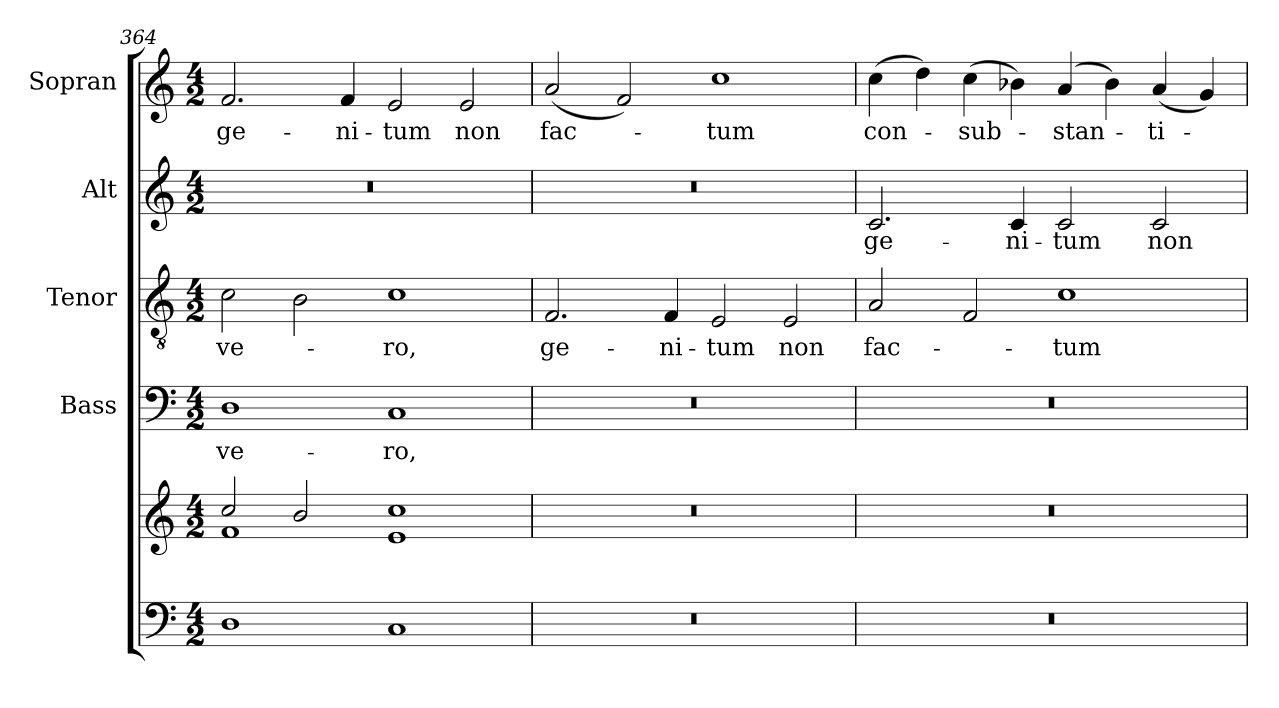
**kern	**kern	**kern	**text	**kern	**text	**kern	**text	**kern	**text
*part5	*part5	*part4	*part4	*part3	*part3	*part2	*part2	*part1	*part1
*staff6	*staff5	*staff4	*staff4	*staff3	*staff3	*staff2	*staff2	*staff1	*staff1
*	*	*I"Bass	*	*I"Tenor	*	*I"Alt	*	*I"Sopran	*
*	*	*I'B.	*	*I'T.	*	*I'A.	*	*I'S.	*
!!LO:LB:g=z
*clefF4	*clefG2	*clefF4	*	*clefGv2	*	*clefG2	*	*clefG2	*
*k[]	*k[]	*k[]	*	*k[]	*	*k[]	*	*k[]	*
*C:	*C:	*C:	*	*C:	*	*C:	*	*C:	*
*M4/2	*M4/2	*M4/2	*	*M4/2	*	*M4/2	*	*M4/2	*
=364	=364	=364	=364	=364	=364	=364	=364	=364	=364
*	*^	*	*	*	*	*	*	*	*
!	!	!	!	!LO:LY:b	!	!LO:LY:b	!	!	!	!LO:LY:b
1D	2cc/	1f	1D	ve-	2c\	ve-	0r	.	2.f/	ge-
.	2b/	.	.	.	2B\	.	.	.	.	.
!	!	!	!	!	!	!	!	!	!	!LO:LY:b
.	.	.	.	.	.	.	.	.	4f/	-ni-
!	!	!	!	!LO:LY:b	!	!LO:LY:b	!	!	!	!LO:LY:b
1C	1cc	1e	1C	-ro,	1c	-ro,	.	.	2e/	-tum
!	!	!	!	!	!	!	!	!	!	!LO:LY:b
.	.	.	.	.	.	.	.	.	2e/	non
*	*v	*v	*	*	*	*	*	*	*	*
=365	=365	=365	=365	=365	=365	=365	=365	=365	=365
!	!	!	!	!	!LO:LY:b	!	!	!	!LO:LY:b
0r	0r	0r	.	2.F/	ge-	0r	.	(<2a/	fac-
.	.	.	.	.	.	.	.	2f/)	.
!	!	!	!	!	!LO:LY:b	!	!	!	!
.	.	.	.	4F/	-ni-	.	.	.	.
!	!	!	!	!	!LO:LY:b	!	!	!	!LO:LY:b
.	.	.	.	2E/	-tum	.	.	1cc	-tum
!	!	!	!	!	!LO:LY:b	!	!	!	!
.	.	.	.	2E/	non	.	.	.	.
=366	=366	=366	=366	=366	=366	=366	=366	=366	=366
!	!	!	!	!	!LO:LY:b	!	!LO:LY:b	!	!LO:LY:b
0r	0r	0r	.	2A/	fac-	2.c/	ge-	(>4cc\	con-
.	.	.	.	.	.	.	.	4dd\)	.
!	!	!	!	!	!	!	!	!	!LO:LY:b
.	.	.	.	2F/	.	.	.	(>4cc\	-sub-
!	!	!	!	!	!	!	!LO:LY:b	!	!
.	.	.	.	.	.	4c/	-ni-	4b-X\)	.
!	!	!	!	!	!LO:LY:b	!	!LO:LY:b	!	!LO:LY:b
.	.	.	.	1c	-tum	2c/	-tum	(4a/	-stan-
.	.	.	.	.	.	.	.	4b-\)	.
!	!	!	!	!	!	!	!LO:LY:b	!	!LO:LY:b
.	.	.	.	.	.	2c/	non	(<4a/	-ti-
.	.	.	.	.	.	.	.	4g/)	.
=	=	=	=	=	=	=	=	=	=
*-	*-	*-	*-	*-	*-	*-	*-	*-	*-
